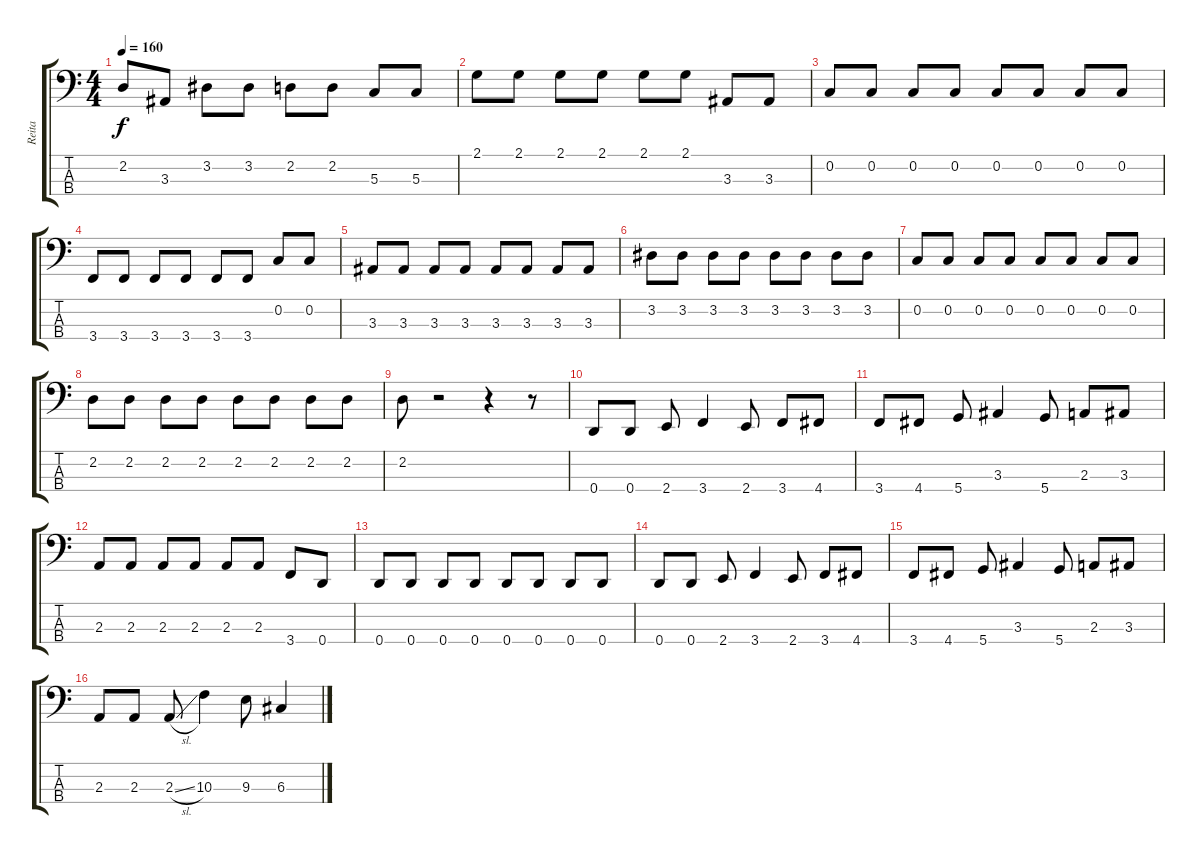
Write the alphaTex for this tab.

\track ("Reita" "Reita") {instrument electricbasspick}
\staff {score tabs}
\tuning (F2 C2 G1 D1) {hide}
\ts (4 4)
\tempo 160
\clef f4
\ks c
2.2.8{dy f} 3.3.8 3.2.8 3.2.8 2.2.8 2.2.8 5.3.8 5.3.8 |
2.1.8 2.1.8 2.1.8 2.1.8 2.1.8 2.1.8 3.3.8 3.3.8 |
0.2.8 0.2.8 0.2.8 0.2.8 0.2.8 0.2.8 0.2.8 0.2.8 |
3.4.8 3.4.8 3.4.8 3.4.8 3.4.8 3.4.8 0.2.8 0.2.8 |
3.3.8 3.3.8 3.3.8 3.3.8 3.3.8 3.3.8 3.3.8 3.3.8 |
3.2.8 3.2.8 3.2.8 3.2.8 3.2.8 3.2.8 3.2.8 3.2.8 |
0.2.8 0.2.8 0.2.8 0.2.8 0.2.8 0.2.8 0.2.8 0.2.8 |
2.2.8 2.2.8 2.2.8 2.2.8 2.2.8 2.2.8 2.2.8 2.2.8 |
2.2.8 r.2 r.4 r.8 |
0.4.8 0.4.8 2.4.8 3.4.4 2.4.8 3.4.8 4.4.8 |
3.4.8 4.4.8 5.4.8 3.3.4 5.4.8 2.3.8 3.3.8 |
2.3.8 2.3.8 2.3.8 2.3.8 2.3.8 2.3.8 3.4.8 0.4.8 |
0.4.8 0.4.8 0.4.8 0.4.8 0.4.8 0.4.8 0.4.8 0.4.8 |
0.4.8 0.4.8 2.4.8 3.4.4 2.4.8 3.4.8 4.4.8 |
3.4.8 4.4.8 5.4.8 3.3.4 5.4.8 2.3.8 3.3.8 |
2.3.8 2.3.8 2.3{sl}.8 10.3.4 9.3.8 6.3.4
